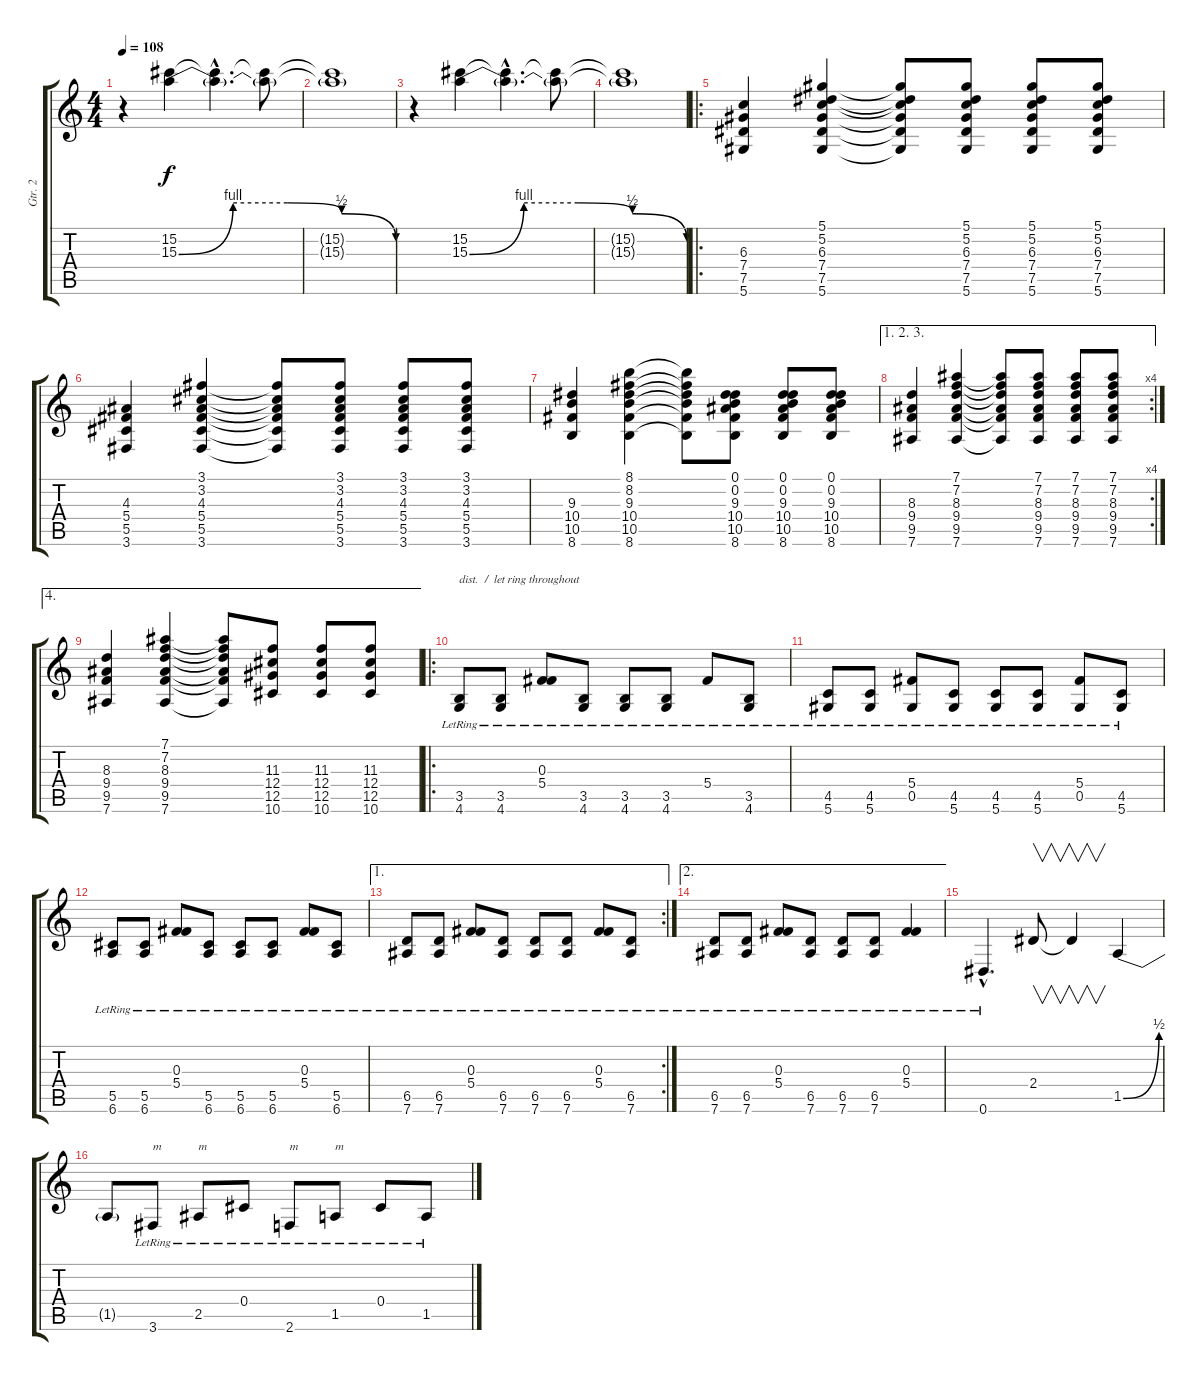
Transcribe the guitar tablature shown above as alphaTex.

\track ("Gtr. 2" "Gtr. 2") {instrument overdrivenguitar}
\staff {score tabs}
\tuning (Eb4 Bb3 Gb3 Db3 Ab2 Eb2) {hide}
\ts (4 4)
\tempo 108
\clef g2
\ks c
r.4{dy f} (15.2 15.3{be (custom 0 0 15 4 30 4 45 2 60 0)}).4 (15.2{hac t} 15.3{hac t}).4{d} (15.2{t} 15.3{t}).8 |
(15.2{t} 15.3{t}).1 |
r.4 (15.2 15.3{be (custom 0 0 15 4 30 4 45 2 60 0)}).4 (15.2{hac t} 15.3{hac t}).4{d} (15.2{t} 15.3{t}).8 |
(15.2{t} 15.3{t}).1 |
\ro
(6.3 7.4 7.5 5.6).4 (5.1 5.2 6.3 7.4 7.5 5.6).4 (5.1{t} 5.2{t} 6.3{t} 7.4{t} 7.5{t} 5.6{t}).8 (5.1 5.2 6.3 7.4 7.5 5.6).8 (5.1 5.2 6.3 7.4 7.5 5.6).8 (5.1 5.2 6.3 7.4 7.5 5.6).8 |
(4.3 5.4 5.5 3.6).4 (3.1 3.2 4.3 5.4 5.5 3.6).4 (3.1{t} 3.2{t} 4.3{t} 5.4{t} 5.5{t} 3.6{t}).8 (3.1 3.2 4.3 5.4 5.5 3.6).8 (3.1 3.2 4.3 5.4 5.5 3.6).8 (3.1 3.2 4.3 5.4 5.5 3.6).8 |
(9.3 10.4 10.5 8.6).4 (8.1 8.2 9.3 10.4 10.5 8.6).4 (8.1{t} 8.2{t} 9.3{t} 10.4{t} 10.5{t} 8.6{t}).8 (0.1 0.2 9.3 10.4 10.5 8.6).8 (0.1 0.2 9.3 10.4 10.5 8.6).8 (0.1 0.2 9.3 10.4 10.5 8.6).8 |
\ae (1 2 3)
\rc 4
(8.3 9.4 9.5 7.6).4 (7.1 7.2 8.3 9.4 9.5 7.6).4 (7.1{t} 7.2{t} 8.3{t} 9.4{t} 9.5{t} 7.6{t}).8 (7.1 7.2 8.3 9.4 9.5 7.6).8 (7.1 7.2 8.3 9.4 9.5 7.6).8 (7.1 7.2 8.3 9.4 9.5 7.6).8 |
\ae 4
(8.3 9.4 9.5 7.6).4 (7.1 7.2 8.3 9.4 9.5 7.6).4 (7.1{t} 7.2{t} 8.3{t} 9.4{t} 9.5{t} 7.6{t}).8 (11.3 12.4 12.5 10.6).8 (11.3 12.4 12.5 10.6).8 (11.3 12.4 12.5 10.6).8 |
\ro
(3.5{lr} 4.6{lr}).8{txt "dist.  /  let ring throughout"} (3.5{lr} 4.6{lr}).8 (0.3{lr} 5.4{lr}).8 (3.5{lr} 4.6{lr}).8 (3.5{lr} 4.6{lr}).8 (3.5{lr} 4.6{lr}).8 5.4{lr}.8 (3.5{lr} 4.6{lr}).8 |
(4.5{lr} 5.6{lr}).8 (4.5{lr} 5.6{lr}).8 (5.4{lr} 0.5{lr}).8 (4.5{lr} 5.6{lr}).8 (4.5{lr} 5.6{lr}).8 (4.5{lr} 5.6{lr}).8 (5.4{lr} 0.5{lr}).8 (4.5{lr} 5.6{lr}).8 |
(5.5{lr} 6.6{lr}).8 (5.5{lr} 6.6{lr}).8 (0.3{lr} 5.4{lr}).8 (5.5{lr} 6.6{lr}).8 (5.5{lr} 6.6{lr}).8 (5.5{lr} 6.6{lr}).8 (0.3{lr} 5.4{lr}).8 (5.5{lr} 6.6{lr}).8 |
\ae 1
\rc 2
(6.5{lr} 7.6{lr}).8 (6.5{lr} 7.6{lr}).8 (0.3{lr} 5.4{lr}).8 (6.5{lr} 7.6{lr}).8 (6.5{lr} 7.6{lr}).8 (6.5{lr} 7.6{lr}).8 (0.3{lr} 5.4{lr}).8 (6.5{lr} 7.6{lr}).8 |
\ae 2
(6.5{lr} 7.6{lr}).8 (6.5{lr} 7.6{lr}).8 (0.3{lr} 5.4{lr}).8 (6.5{lr} 7.6{lr}).8 (6.5{lr} 7.6{lr}).8 (6.5{lr} 7.6{lr}).8 (0.3{lr} 5.4{lr}).4 |
0.6{hac lr}.4{d} 2.4.8{v} 2.4{t}.4{v} 1.5{be (bend 0 0 60 2)}.4 |
1.5{t}.8 3.6{lr}.8{txt "m"} 2.5{lr}.8{txt "m"} 0.4{lr}.8 2.6{lr}.8{txt "m"} 1.5{lr}.8{txt "m"} 0.4{lr}.8 1.5{lr}.8
